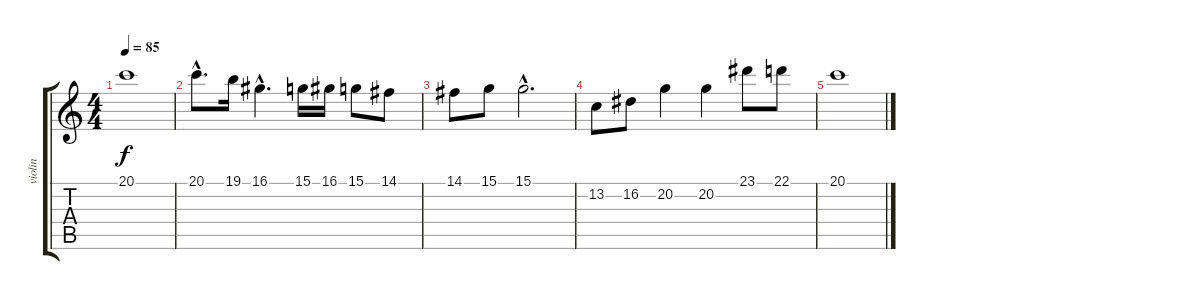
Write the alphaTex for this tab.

\track ("violin" "violin") {instrument violin}
\staff {score tabs}
\tuning (E4 B3 G3 D3 A2 E2) {hide}
\ts (4 4)
\tempo 85
\clef g2
\ks c
20.1.1{dy f} |
20.1{hac}.8{d} 19.1.16 16.1{hac}.4{d} 15.1.16 16.1.16 15.1.8 14.1.8 |
14.1.8 15.1.8 15.1{hac}.2{d} |
13.2.8 16.2.8 20.2.4 20.2.4 23.1.8 22.1.8 |
20.1.1
